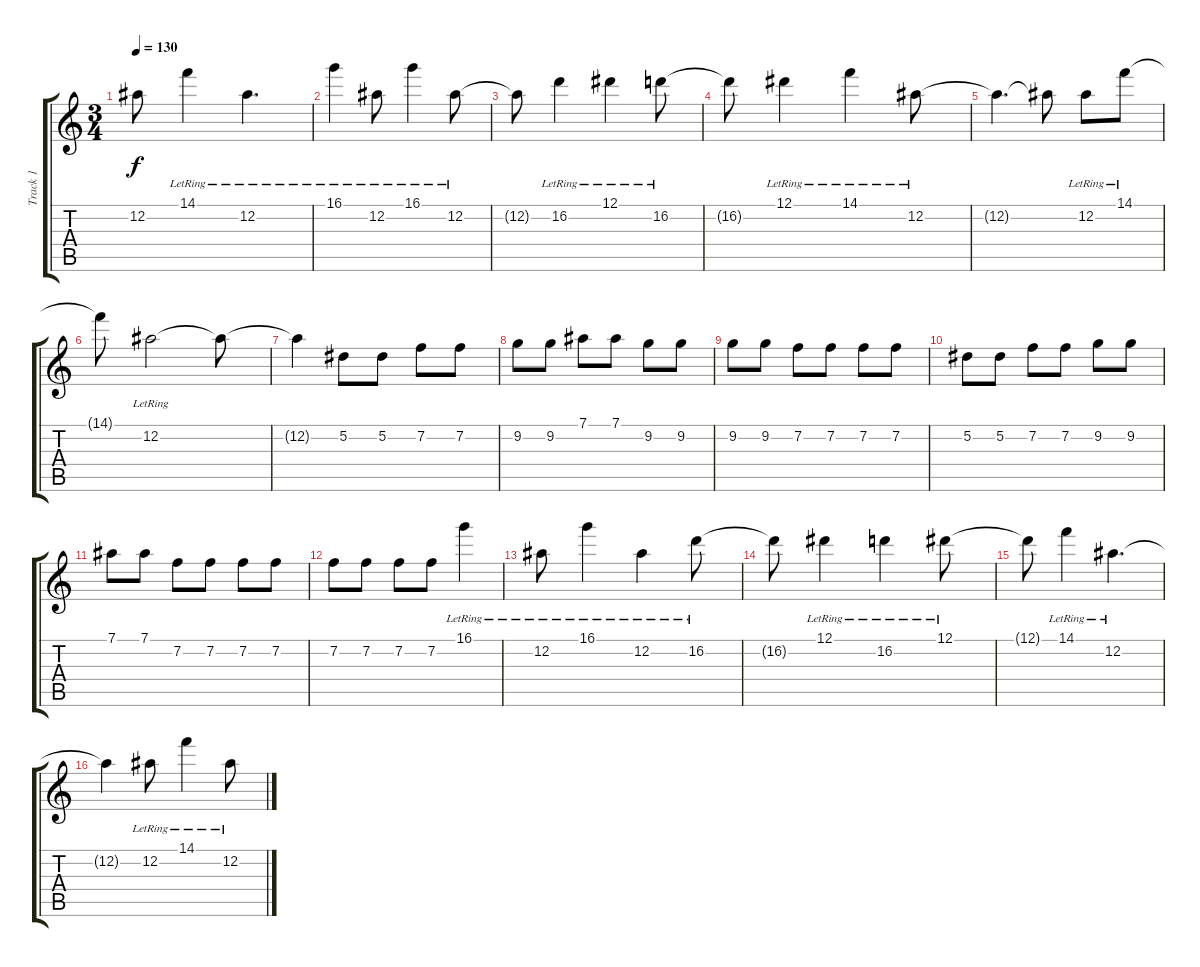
\track ("Track 1" "Track 1") {instrument acousticguitarsteel}
\staff {score tabs}
\tuning (Eb4 Bb3 Gb3 Db3 Ab2 Db2) {hide}
\ts (3 4)
\tempo 130
\clef g2
\ks c
12.2{t}.8{dy f} 14.1{lr}.4 12.2{lr}.4{d} |
16.1{lr}.4 12.2{lr}.8 16.1{lr}.4 12.2{lr}.8 |
12.2{t}.8 16.2{lr}.4 12.1{lr}.4 16.2{lr}.8 |
16.2{t}.8 12.1{lr}.4 14.1{lr}.4 12.2{lr}.8 |
12.2{t}.4{d} 12.2{t}.8 12.2{lr}.8 14.1{lr}.8 |
14.1{t}.8 12.2{lr}.2 12.2{t}.8 |
12.2{t}.4 5.2.8 5.2.8 7.2.8 7.2.8 |
9.2.8 9.2.8 7.1.8 7.1.8 9.2.8 9.2.8 |
9.2.8 9.2.8 7.2.8 7.2.8 7.2.8 7.2.8 |
5.2.8 5.2.8 7.2.8 7.2.8 9.2.8 9.2.8 |
7.1.8 7.1.8 7.2.8 7.2.8 7.2.8 7.2.8 |
7.2.8 7.2.8 7.2.8 7.2.8 16.1{lr}.4 |
12.2{lr}.8 16.1{lr}.4 12.2{lr}.4 16.2{lr}.8 |
16.2{t}.8 12.1{lr}.4 16.2{lr}.4 12.1{lr}.8 |
12.1{t}.8 14.1{lr}.4 12.2{lr}.4{d} |
12.2{t}.4 12.2{lr}.8 14.1{lr}.4 12.2{lr}.8
